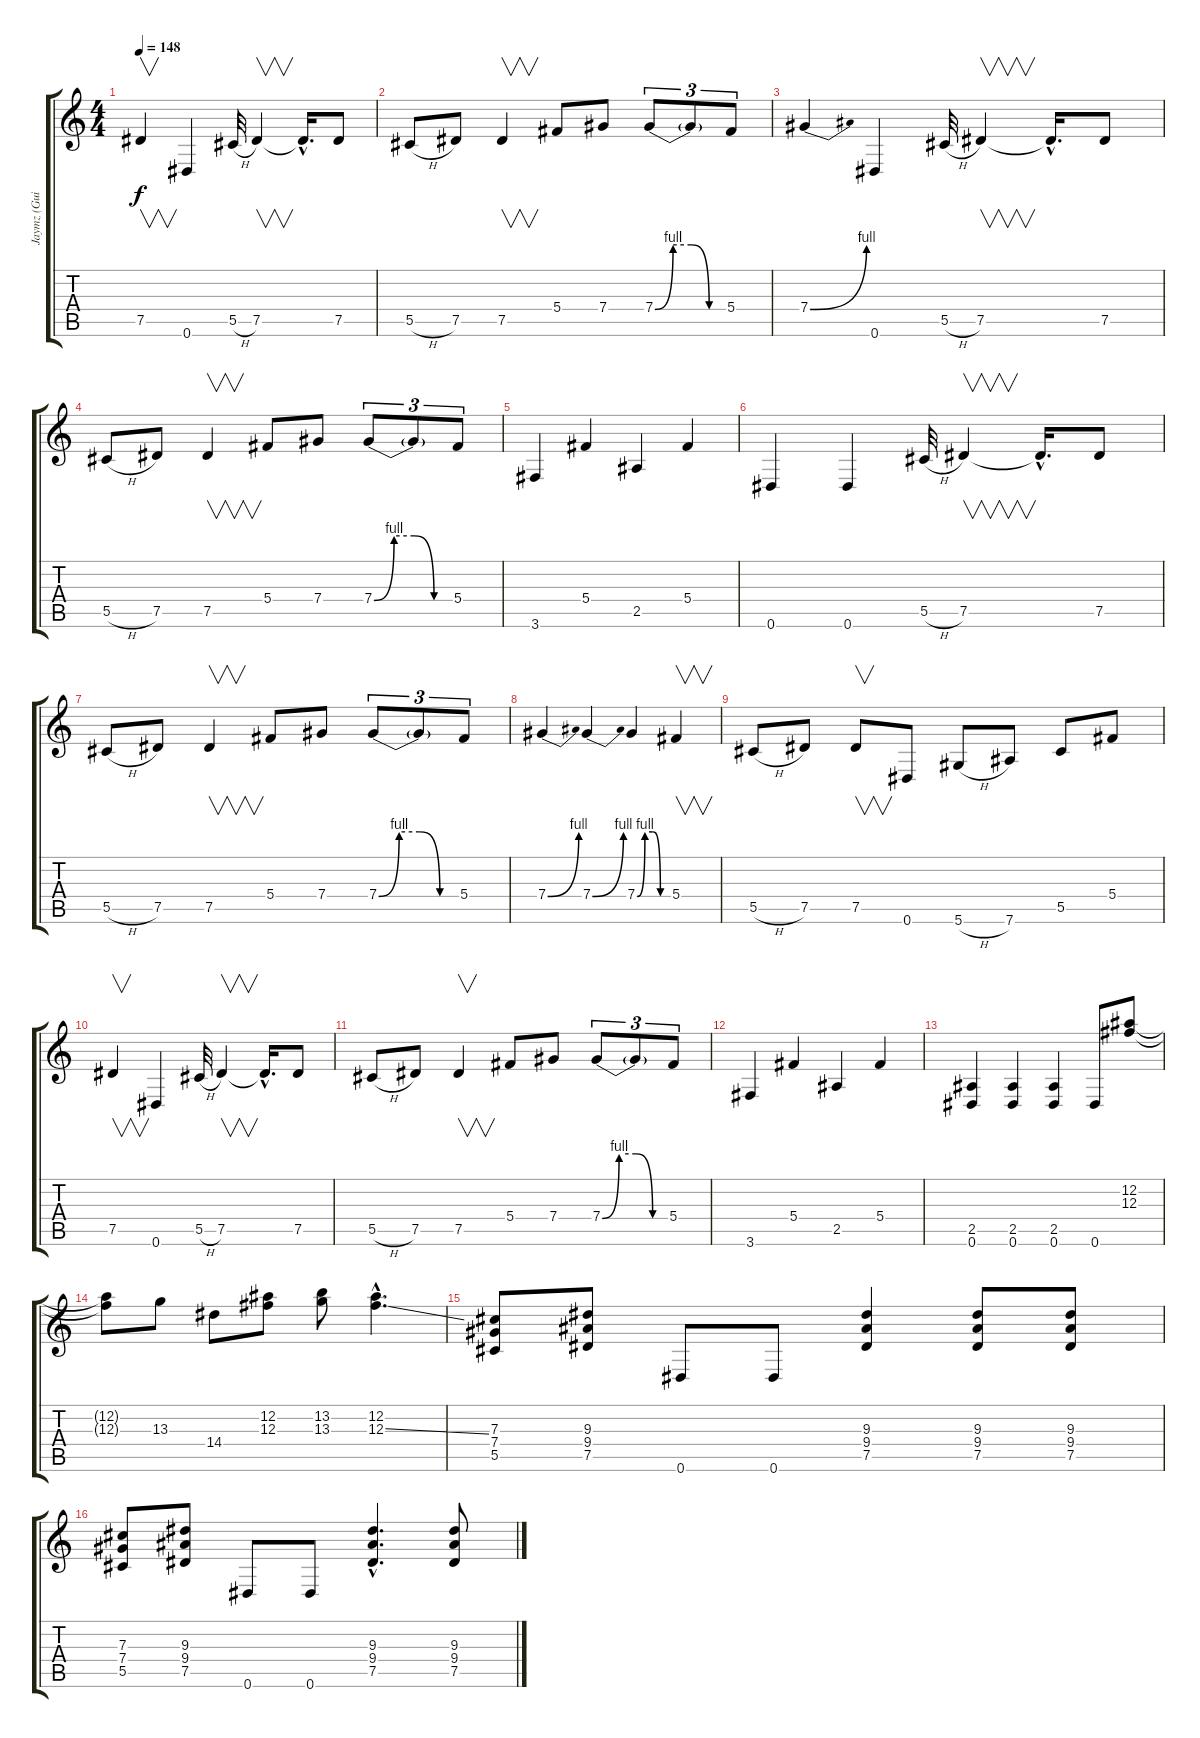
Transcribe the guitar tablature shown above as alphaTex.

\track ("Jaymz (Guitar 1)" "Jaymz (Gui") {instrument distortionguitar}
\staff {score tabs}
\tuning (Eb4 Bb3 Gb3 Db3 Ab2 Eb2) {hide}
\ts (4 4)
\tempo 148
\clef g2
\ks c
7.5.4{v dy f} 0.6.4 5.5{h}.32 7.5.4{v} 7.5{hac t}.16{d} 7.5.8 |
5.5{h}.8 7.5.8 7.5.4{v} 5.4.8 7.4.8 7.4{be (custom 0 0 15 4 30 4 45 0 60 0)}.8{tu (3 2)} 7.4{t}.8{tu (3 2)} 5.4.8{tu (3 2)} |
7.4{be (bend 0 0 60 4)}.4 0.6.4 5.5{h}.32 7.5.4{v} 7.5{hac t}.16{d} 7.5.8 |
5.5{h}.8 7.5.8 7.5.4{v} 5.4.8 7.4.8 7.4{be (custom 0 0 15 4 30 4 45 0 60 0)}.8{tu (3 2)} 7.4{t}.8{tu (3 2)} 5.4.8{tu (3 2)} |
3.6.4 5.4.4 2.5.4 5.4.4 |
0.6.4 0.6.4 5.5{h}.32 7.5.4{v} 7.5{hac t}.16{d} 7.5.8 |
5.5{h}.8 7.5.8 7.5.4{v} 5.4.8 7.4.8 7.4{be (custom 0 0 15 4 30 4 45 0 60 0)}.8{tu (3 2)} 7.4{t}.8{tu (3 2)} 5.4.8{tu (3 2)} |
7.4{be (bend 0 0 60 4)}.4 7.4{be (bend 0 0 60 4)}.4 7.4{be (custom 0 0 15 4 30 4 45 0 60 0)}.4 5.4.4{v} |
5.5{h}.8 7.5.8 7.5.8{v} 0.6.8 5.6{h}.8 7.6.8 5.5.8 5.4.8 |
7.5.4{v} 0.6.4 5.5{h}.32 7.5.4{v} 7.5{hac t}.16{d} 7.5.8 |
5.5{h}.8 7.5.8 7.5.4{v} 5.4.8 7.4.8 7.4{be (custom 0 0 15 4 30 4 45 0 60 0)}.8{tu (3 2)} 7.4{t}.8{tu (3 2)} 5.4.8{tu (3 2)} |
3.6.4 5.4.4 2.5.4 5.4.4 |
(2.5 0.6).4 (2.5 0.6).4 (2.5 0.6).4 0.6.8 (12.2 12.3).8 |
(12.2{t} 12.3{t}).8 13.3.8 14.4.8 (12.2 12.3).8 (13.2 13.3).8 (12.2{hac} 12.3{ss hac}).4{d} |
(7.3 7.4 5.5).8 (9.3 9.4 7.5).8 0.6.8 0.6.8 (9.3 9.4 7.5).4 (9.3 9.4 7.5).8 (9.3 9.4 7.5).8 |
(7.3 7.4 5.5).8 (9.3 9.4 7.5).8 0.6.8 0.6.8 (9.3{hac} 9.4{hac} 7.5{hac}).4{d} (9.3 9.4 7.5).8
